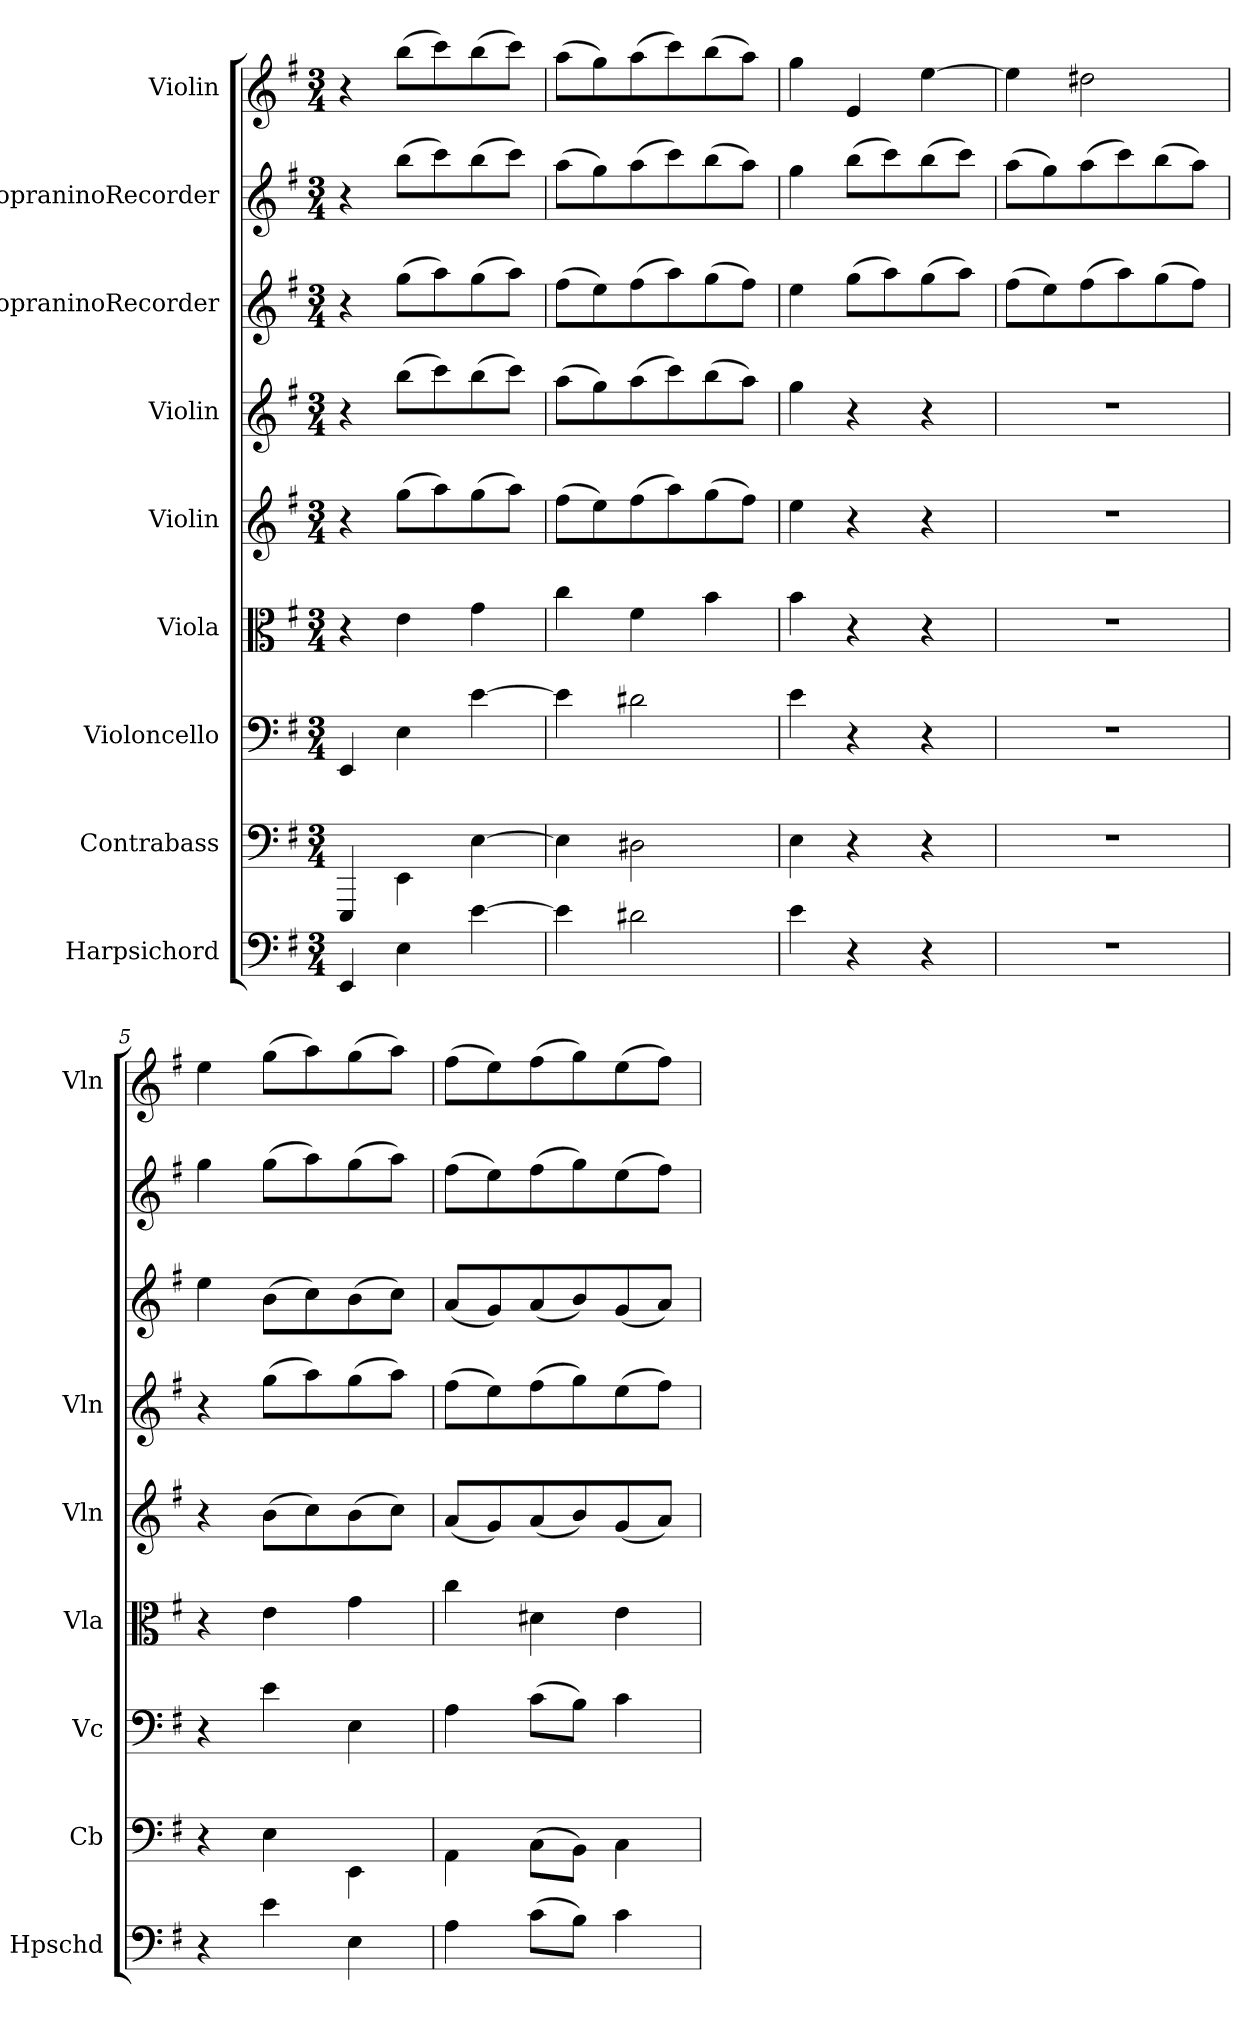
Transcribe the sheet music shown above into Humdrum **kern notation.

**kern	**kern	**kern	**kern	**kern	**kern	**kern	**kern	**kern
*part9	*part8	*part7	*part6	*part5	*part4	*part3	*part2	*part1
*staff9	*staff8	*staff7	*staff6	*staff5	*staff4	*staff3	*staff2	*staff1
*I"Harpsichord	*I"Contrabass	*I"Violoncello	*I"Viola	*I"Violin	*I"Violin	*I"SopraninoRecorder	*I"SopraninoRecorder	*I"Violin
*I'Hpschd	*I'Cb	*I'Vc	*I'Vla	*I'Vln	*I'Vln	*	*	*I'Vln
*clefF4	*clefF4	*clefF4	*clefC3	*clefG2	*clefG2	*clefG2	*clefG2	*clefG2
*k[f#]	*k[f#]	*k[f#]	*k[f#]	*k[f#]	*k[f#]	*k[f#]	*k[f#]	*k[f#]
*e:	*e:	*e:	*e:	*e:	*e:	*e:	*e:	*e:
*M3/4	*M3/4	*M3/4	*M3/4	*M3/4	*M3/4	*M3/4	*M3/4	*M3/4
*MM52	*MM52	*MM52	*MM52	*MM52	*MM52	*MM52	*MM52	*MM52
=1	=1	=1	=1	=1	=1	=1	=1	=1
4EE/	4EEE/	4EE/	4r	4r	4r	4r	4r	4r
4E\	4EE\	4E\	4e\	(8gg\L	(8bb\L	(8gg\L	(8bb\L	(8bb\L
.	.	.	.	8aa\)	8ccc\)	8aa\)	8ccc\)	8ccc\)
[4e\	[4E\	[4e\	4g\	(8gg\	(8bb\	(8gg\	(8bb\	(8bb\
.	.	.	.	8aa\J)	8ccc\J)	8aa\J)	8ccc\J)	8ccc\J)
=2	=2	=2	=2	=2	=2	=2	=2	=2
4e\]	4E\]	4e\]	4cc\	(8ff#\L	(8aa\L	(8ff#\L	(8aa\L	(8aa\L
.	.	.	.	8ee\)	8gg\)	8ee\)	8gg\)	8gg\)
2d#X\	2D#X\	2d#X\	4f#\	(8ff#\	(8aa\	(8ff#\	(8aa\	(8aa\
.	.	.	.	8aa\)	8ccc\)	8aa\)	8ccc\)	8ccc\)
.	.	.	4b\	(8gg\	(8bb\	(8gg\	(8bb\	(8bb\
.	.	.	.	8ff#\J)	8aa\J)	8ff#\J)	8aa\J)	8aa\J)
=3	=3	=3	=3	=3	=3	=3	=3	=3
4e\	4E\	4e\	4b\	4ee\	4gg\	4ee\	4gg\	4gg\
4r	4r	4r	4r	4r	4r	(8gg\L	(8bb\L	4e/
.	.	.	.	.	.	8aa\)	8ccc\)	.
4r	4r	4r	4r	4r	4r	(8gg\	(8bb\	[4ee\
.	.	.	.	.	.	8aa\J)	8ccc\J)	.
=4	=4	=4	=4	=4	=4	=4	=4	=4
2.r	2.r	2.r	2.r	2.r	2.r	(8ff#\L	(8aa\L	4ee\]
.	.	.	.	.	.	8ee\)	8gg\)	.
.	.	.	.	.	.	(8ff#\	(8aa\	2dd#X\
.	.	.	.	.	.	8aa\)	8ccc\)	.
.	.	.	.	.	.	(8gg\	(8bb\	.
.	.	.	.	.	.	8ff#\J)	8aa\J)	.
=5	=5	=5	=5	=5	=5	=5	=5	=5
4r	4r	4r	4r	4r	4r	4ee\	4gg\	4ee\
4e\	4E\	4e\	4e\	(8b\L	(8gg\L	(8b\L	(8gg\L	(8gg\L
.	.	.	.	8cc\)	8aa\)	8cc\)	8aa\)	8aa\)
4E\	4EE\	4E\	4g\	(8b\	(8gg\	(8b\	(8gg\	(8gg\
.	.	.	.	8cc\J)	8aa\J)	8cc\J)	8aa\J)	8aa\J)
=6	=6	=6	=6	=6	=6	=6	=6	=6
4A\	4AA\	4A\	4cc\	(8a/L	(8ff#\L	(8a/L	(8ff#\L	(8ff#\L
.	.	.	.	8g/)	8ee\)	8g/)	8ee\)	8ee\)
(8c\L	(8C\L	(8c\L	4d#X\	(8a/	(8ff#\	(8a/	(8ff#\	(8ff#\
8B\J)	8BB\J)	8B\J)	.	8b/)	8gg\)	8b/)	8gg\)	8gg\)
4c\	4C\	4c\	4e\	(8g/	(8ee\	(8g/	(8ee\	(8ee\
.	.	.	.	8a/J)	8ff#\J)	8a/J)	8ff#\J)	8ff#\J)
=	=	=	=	=	=	=	=	=
*-	*-	*-	*-	*-	*-	*-	*-	*-
